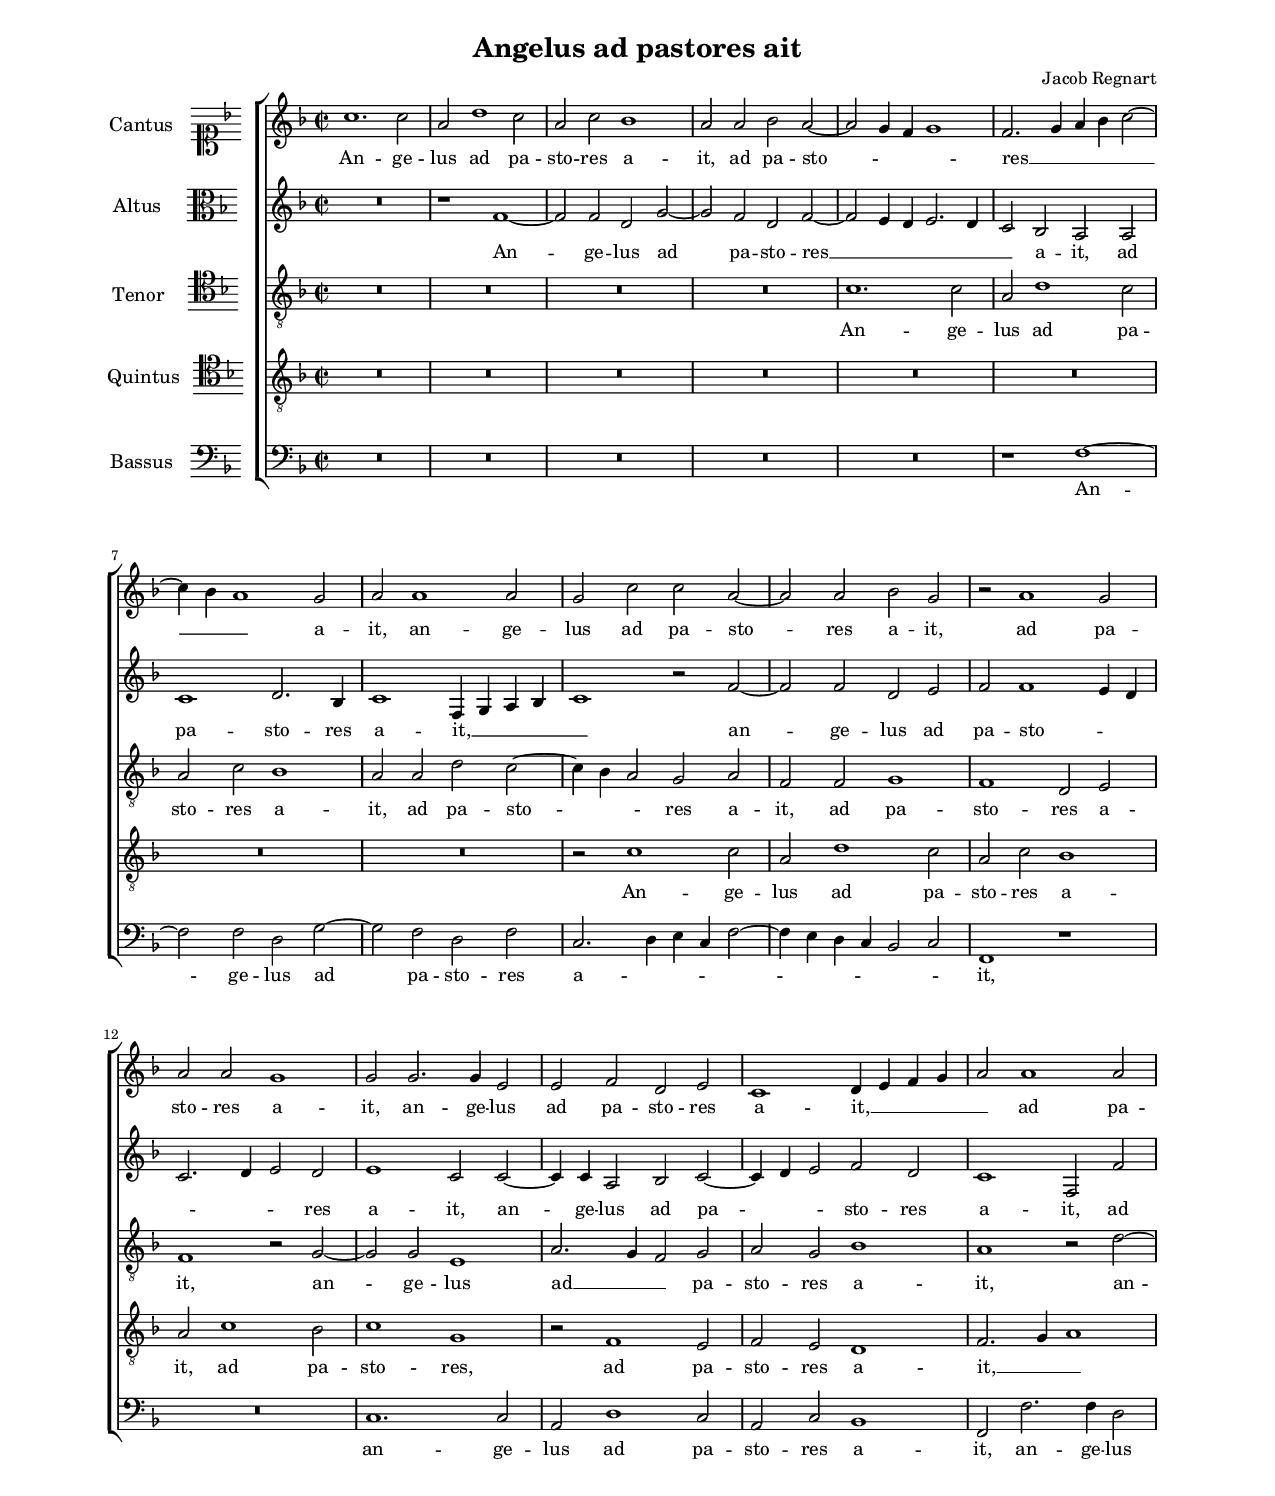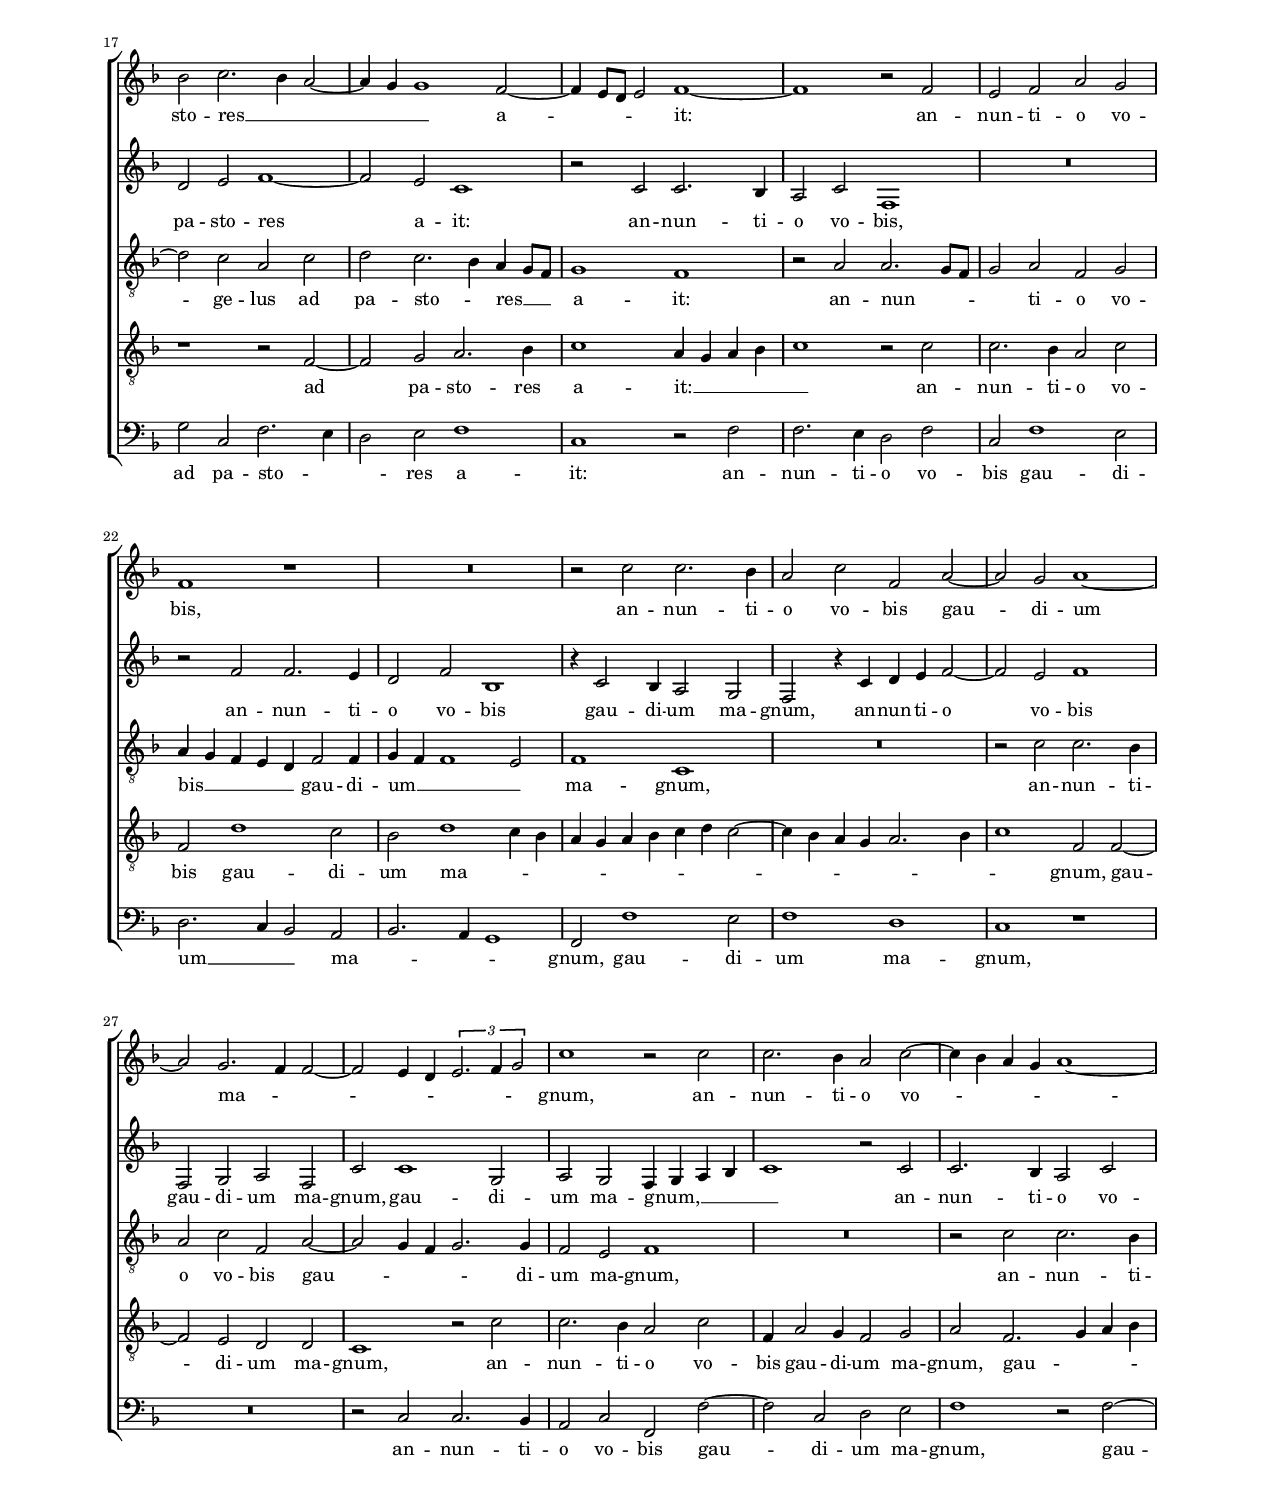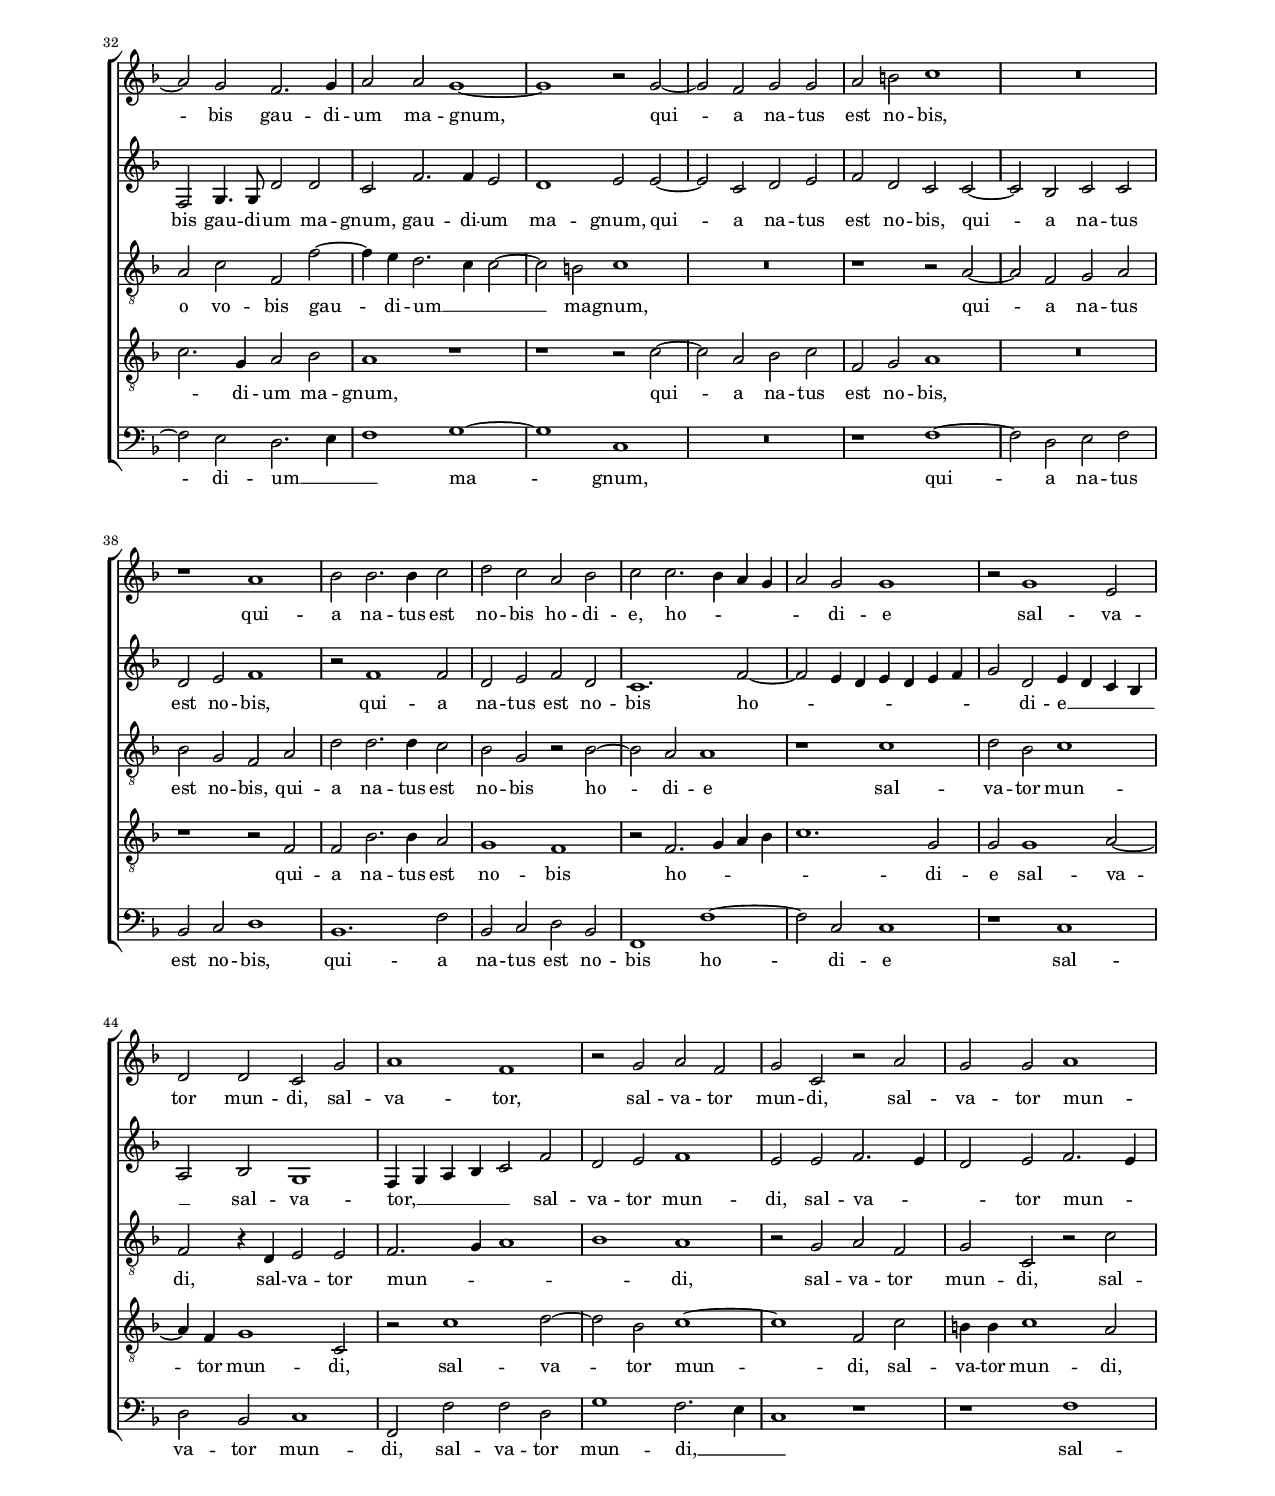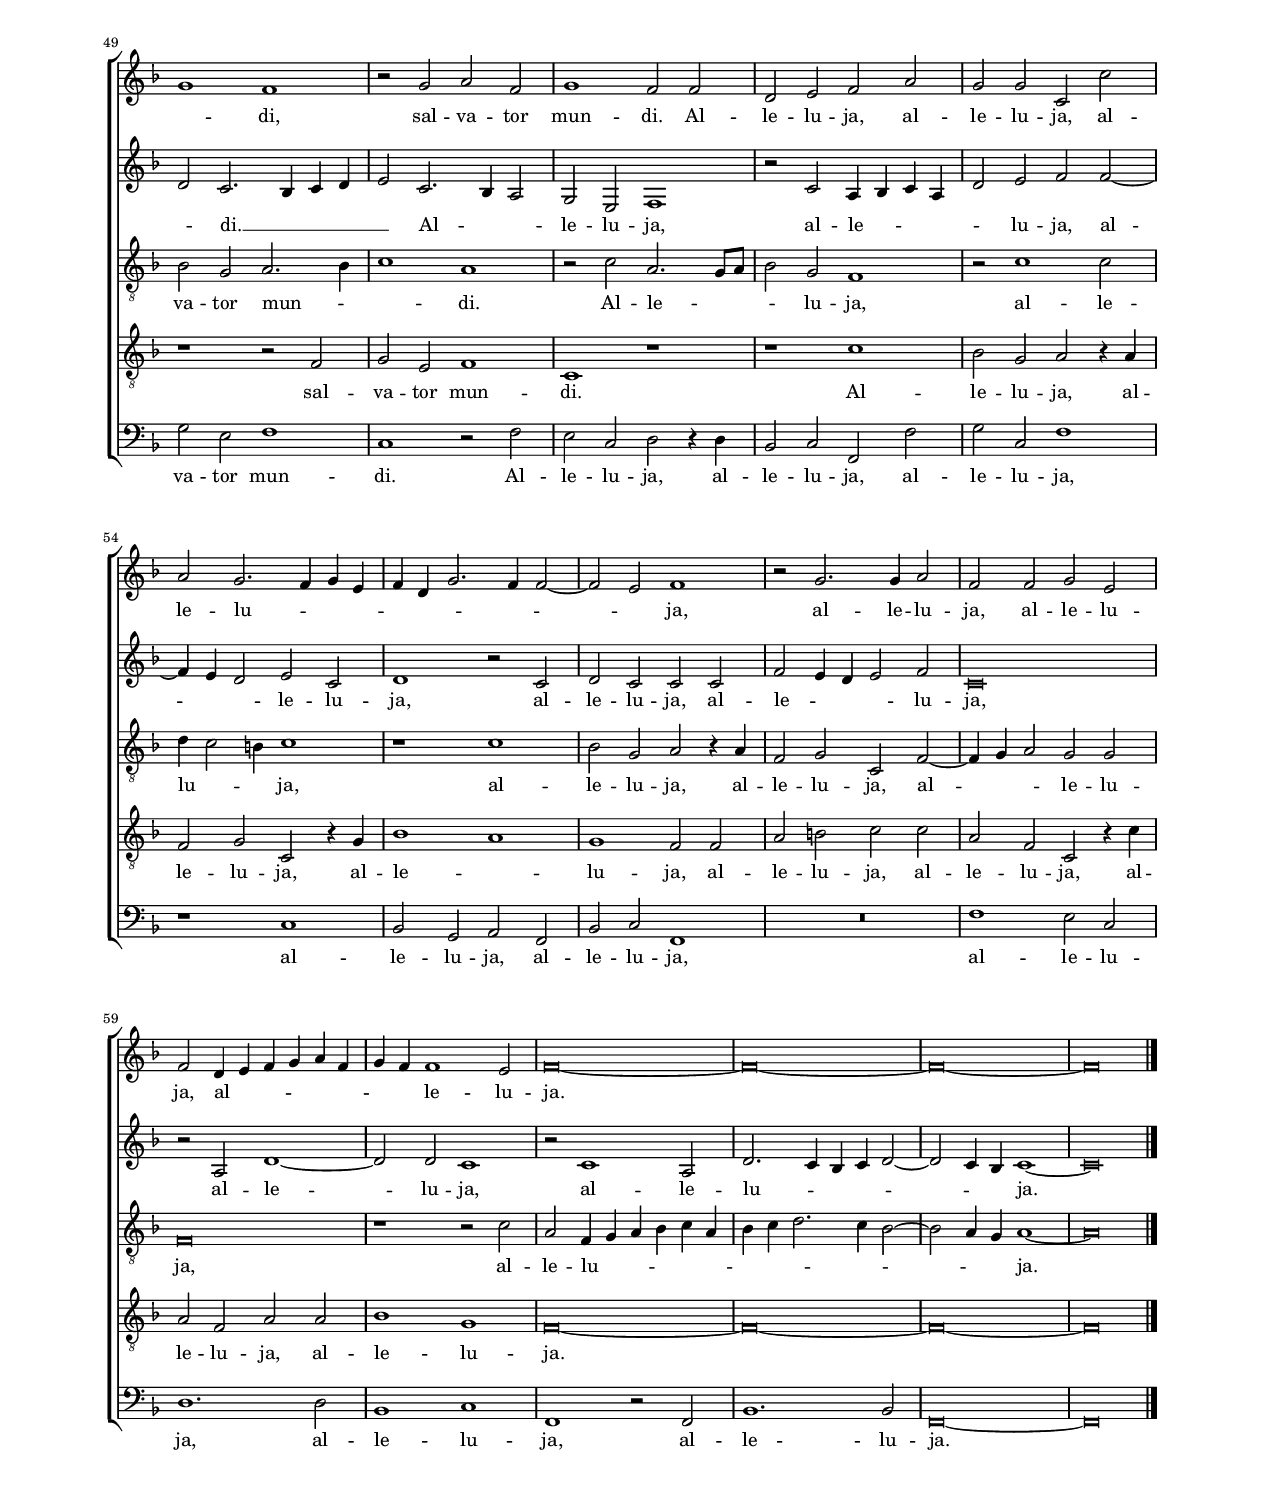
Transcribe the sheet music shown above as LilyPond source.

\header
{
  title="Angelus ad pastores ait"
  composer="Jacob Regnart"
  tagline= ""
}

\version "2.18.2"
\include "deutsch.ly"
#(set-global-staff-size 15)
#(set-default-paper-size "letter")
#(ly:set-option 'point-and-click #f)


\paper
	{
	top-margin = 1.8 \cm
	bottom-margin = 1.8 \cm
	left-margin = 2 \cm
	right-margin = 2 \cm
	ragged-bottom = ##f
	ragged-last-bottom = ##t
	print-page-number = ##f
	system-system-spacing = #'((basic-distance . 18) (minimum-distance . 13) (padding . 7) (strechability . 150))
	systems-per-page = 3
%	min-systems-per-page = 3
	markup-system-spacing #'basic-distance = #12
%	print-all-headers = ##t
%	print-first-page-number = ##t
%	first-page-number = 1
	}

	
global = {
	\key f \major
	\time 2/2 \set Score.measureLength = #(ly:make-moment 2/1)
	% \time 3/1 \once \override Score.TimeSignature.style = #'single-digit
        \skip 1*128 \bar "|."
	}

	ficta = { \once \set suggestAccidentals = ##t }

	forget = #(define-music-function (parser location music) (ly:music?) #{
		\accidentalStyle forget
		$music
		\accidentalStyle default
		#})

	m = \melisma
	me = \melismaEnd
%	\mark \markup { \override #'(style . baroque) { \note  #"breve" #1 = \note #"breve." #1 } }



incipitcantus = \markup { \score {
	{
	\set Staff.instrumentName = \markup { \fontsize #1 "Cantus" }
	\key f \major
	\clef soprano
	s4 \bar ""
	}
	\layout  {
	raggedright = ##t
	indent = 1.6 \cm
	line-width = 2.2\cm
	\context { \Staff \remove Time_signature_engraver }
	\override Staff.Clef.Y-extent = #'(0 . 0)
	}} \hspace #1 }

      
incipitaltus = \markup { \score {
	{
	\set Staff.instrumentName = \markup { \fontsize #1 "Altus" }
	\key f \major
	\clef alto
	s4 \bar ""
	}
	\layout  {
	raggedright = ##t
	indent = 1.6 \cm
	line-width = 2.2\cm
	\context { \Staff \remove Time_signature_engraver }
	\override Staff.Clef.Y-extent = #'(0 . 0)
	}} \hspace #1 }


incipittenor = \markup { \score {
	{
	\set Staff.instrumentName = \markup { \fontsize #1 "Tenor" }
	\key f \major
	\clef tenor
	s4 \bar ""
	}
	\layout  {
	raggedright = ##t
	indent = 1.6 \cm
	line-width = 2.2\cm
	\context { \Staff \remove Time_signature_engraver }
	\override Staff.Clef.Y-extent = #'(0 . 0)
	}} \hspace #1 }
      
      
incipitquintus = \markup { \score {
	{
	\set Staff.instrumentName = \markup { \fontsize #1 "Quintus" }
	\key f \major
	\clef tenor
	s4 \bar ""
	}
	\layout  {
	raggedright = ##t
	indent = 1.6 \cm
	line-width = 2.2\cm
	\context { \Staff \remove Time_signature_engraver }
	\override Staff.Clef.Y-extent = #'(0 . 0)
	}} \hspace #1 }
      
      
incipitbassus = \markup { \score {
	{
	\set Staff.instrumentName = \markup { \fontsize #1 "Bassus" }
	\key f \major
	\clef bass
	s4 \bar ""
	}
	\layout  {
	raggedright = ##t
	indent = 1.6 \cm
	line-width = 2.2\cm
	\context { \Staff \remove Time_signature_engraver }
	\override Staff.Clef.Y-extent = #'(0 . 0)
	}} \hspace #1 }


cantus =  \relative c''
	{
	c1. c2
	a2 d1 c2
	a2 c b1
	a2 a b a~
%5
	a2 g4 f g1 |
	f2. g4 a b c2~
	c4 b a1 g2
	a2 a1 a2 |
	g2 c c a~
%10
	a2 a b g |
	r2 a1 g2
	a2 a g1
	g2 g2. g4 e2
	e2 f d e
%15
	c1 d4 e f g |
	a2 a1 a2
	b2 c2. b4 a2~
	a4 g g1 f2~
	f4 e8 d e2 f1~
%20
	f1 r2 f |
	e2 f a g
	f1 r
	R\breve
	r2 c' c2. b4
%25
	a2 c f, a~ |
	a2 g a1~
	a2 g2. f4 f2~
        f2 e4 d \tuplet 3/2 { e2. f4 g2 }
	c1 r2 c
%30
	c2. b4 a2 c~ |
	c4 b a g a1~
	a2 g f2. g4
	a2 a g1~
	g1 r2 g~
%35
	g2 f g g |
	a2 h c1
	R\breve
	r1 a
	b2 b2. b4 c2
%40
	d2 c a b |
	c2 c2. b4 a g
	a2 g g1
	r2 g1 e2
	d2 d c g'
%45
	a1 f |
	r2 g a f
	g2 c, r a'
	g2 g a1
	g1 f
%50
	r2 g a f |
	g1 f2 f
	d2 e f a
	g2 g c, c'
	a2 g2. f4 g e
%55
	f4 d g2. f4 f2~ |
	f2 e f1
	r2 g2. g4 a2
	f2 f g e
	f2 d4 e f g a f
%60
	g4 f f1 e2 |
	f\breve~
	f\breve~
	f\breve~
	f\breve |
	}


altus =  \relative c'
        {
	R\breve
	r1 f~
	f2 f d g~
	g2 f d f~
%5
	f2 e4 d e2. d4 |
	c2 b a a
	c1 d2. b4
	c1 f,4 g a b
	c1 r2 f~
%10
	f2 f d e |
	f2 f1 e4 d
	c2. d4 e2 d
	e1 c2 c~
	c4 c a2 b c~
%15
	c4 d e2 f d |
	c1 f,2 f'
	d2 e f1~
	f2 e c1
	r2 c c2. b4
%20
	a2 c f,1 |
	R\breve
	r2 f' f2. e4
	d2 f b,1
	r4 c2 b4 a2 g
%25
	f2 r4 c' d e f2~ |
	f2 e f1
	f,2 g a f
	c'2 c1 g2
	a2 g f4 g a b
%30
	c1 r2 c |
	c2. b4 a2 c
	f,2 g4. g8 d'2 d
	c2 f2. f4 e2
	d1 e2 e~
%35
	e2 c d e |
	f2 d c c~
	c2 b c c
	d2 e f1
	r2 f1 f2
%40
	d2 e f d |
	c1. f2~
	f2 e4 d e d e f
	g2 d e4 d c b
	a2 b g1
%45
	f4 g a b c2 f |
	d2 e f1
	e2 e f2. e4
	d2 e f2. e4
	d2 c2. b4 c d
%50
	e2 c2. b4 a2 | 
	g2 e f1
	r2 c' a4 b c a
	d2 e f f~
	f4 e d2 e c
%55
	d1 r2 c |
	d2 c c c
	f2 e4 d e2 f
	c\breve
	r2 a d1~
%60
	d2 d c1 |
	r2 c1 a2
	d2. c4 b c d2~
	d2 c4 b c1~
	c\breve |
	}


tenor =  \relative c'
	{
	R\breve
	R\breve
	R\breve
	R\breve
%5
	c1. c2 |
	a2 d1 c2
	a2 c b1
	a2 a d c~
	c4 b a2 g a
%10
	f2 f g1 |
	f1 d2 e
	f1 r2 g~
	g2 g e1
	a2. g4 f2 g
%15
	a2 g b1 |
	a1 r2 d~
	d2 c a c
	d2 c2. b4 a g8 f
	g1 f
%20
	r2 a a2. g8 f |
	g2 a f g
	a4 g f e d f2 f4
	g4 f f1 e2
	f1 c
%25
	R\breve |
	r2 c' c2. b4
	a2 c f, a~
	a2 g4 f g2. g4
	f2 e f1
%30
	R\breve |
	r2 c' c2. b4
	a2 c f, f'~
	f4 e d2. c4 c2~
	c2 h c1
%35
	R\breve |
	r1 r2 a~
	a2 f g a
	b2 g f a
	d2 d2. d4 c2
%40
	b2 g r b~ |
	b2 a a1
	r1 c
	d2 b c1
	f,2 r4 d e2 e
%45
	f2. g4 a1 |
	b1 a
	r2 g a f
	g2 c, r c'
	b2 g a2. b4
%50
	c1 a |
	r2 c a2. g8 a
	b2 g f1
	r2 c'1 c2
	d4 c2 h4 c1
%55
	r1 c |
	b2 g a r4 a
	f2 g c, f~
	f4 g a2 g g
	f\breve
%60
	r1 r2 c' |
	a2 f4 g a b c a
	b4 c d2. c4 b2~
	b2 a4 g a1~
	a\breve |
	}


quintus  =  \relative c'
	{
	R\breve
	R\breve
	R\breve
	R\breve
%5
	R\breve |
	R\breve
	R\breve
	R\breve
	r2 c1 c2
%10
	a2 d1 c2 |
	a2 c b1
	a2 c1 b2
	c1 g
	r2 f1 e2
%15
	f2 e d1 |
	f2. g4 a1
	r1 r2 f~
	f2 g a2. b4
	c1 a4 g a b
%20
	c1 r2 c |
	c2. b4 a2 c
	f,2 d'1 c2
	b2 d1 c4 b
	a4 g a b c d c2~
%25
	c4 b a g a2. b4 | 
	c1 f,2 f~
	f2 e d d
	c1 r2 c'
	c2. b4 a2 c
%30
	f,4 a2 g4 f2 g |
	a2 f2. g4 a b
	c2. g4 a2 b
	a1 r
	r1 r2 c~
%35
	c2 a b c |
	f,2 g a1
	R\breve
	r1 r2 f
	f2 b2. b4 a2
%40
	g1 f |
	r2 f2. g4 a b
	c1. g2
	g2 g1 a2~
	a4 f g1 c,2
%45
	r2 c'1 d2~ |
	d2 b c1~
	c1 f,2 c'
	h4 h c1 a2
	r1 r2 f
%50
	g2 e f1 |
	c1 r
	r1 c'
	b2 g a r4 a
	f2 g c, r4 g'
%55
	b1 a |
	g1 f2 f
	a2 h c c
	a2 f c r4 c'
	a2 f a a
%60
	b1 g |
	f\breve~
        f\breve~
        f\breve~
        f\breve |
	}


bassus  =  \relative c
	{
	R\breve
	R\breve
	R\breve
	R\breve
%5
	R\breve |
	r1 f~
	f2 f d g~
	g2 f d f
	c2. d4 e c f2~
%10
	f4 e d c b2 c |
	f,1 r
	R\breve
	c'1. c2
	a2 d1 c2
%15
	a2 c b1 |
	f2 f'2. f4 d2
	g2 c, f2. e4
	d2 e f1
	c1 r2 f
%20
	f2. e4 d2 f |
	c2 f1 e2
	d2. c4 b2 a
	b2. a4 g1
	f2 f'1 e2
%25
	f1 d |
	c1 r
	R\breve
	r2 c c2. b4
	a2 c f, f'~
%30
	f2 c d e |
	f1 r2 f~
	f2 e d2. e4
	f1 g~
	g1 c,
%35
	R\breve |
	r1 f~
	f2 d e f
	b,2 c d1
	b1. f'2
%40
	b,2 c d b |
	f1 f'~
	f2 c c1
	r1 c
	d2 b c1
%45
	f,2 f' f d |
	g1 f2. e4
	c1 r
	r1 f
	g2 e f1
%50
	c1 r2 f |
	e2 c d r4 d
	b2 c f, f'
	g2 c, f1
	r1 c
%55
	b2 g a f |
	b2 c f,1
	R\breve
	f'1 e2 c
	d1. d2
%60
	b1 c |
	f,1 r2 f
	b1. b2
	f\breve~
	f\breve |
	}


lyricscantus = \lyricmode {
	An -- ge -- lus ad pa -- sto -- res a -- it,
        ad pa -- sto -- _ _ _ res __ _ _ _ _ _ _ a -- it,
        an -- ge -- lus ad pa -- sto -- res a -- it,
        ad pa -- sto -- res a -- it,
        an -- ge -- lus ad pa -- sto -- res a -- it, __ _ _ _ _
        ad pa -- sto -- res __ _ _ _ _ a -- _ _ _ it:
        an -- nun -- ti -- o vo -- bis,
        an -- nun -- ti -- o vo -- bis gau -- di -- um ma -- _ _ _ _ _ _ _ gnum,
        an -- nun -- ti -- o vo -- _ _ _ _ bis gau -- di -- um ma -- gnum,
        qui -- a na -- tus est no -- bis,
        qui -- a na -- tus est no -- bis
        ho -- di -- e,
        ho -- _ _ _ _ di -- e
        sal -- va -- tor mun -- di,
        sal -- va -- tor,
        sal -- va -- tor mun -- di,
        sal -- va -- tor mun -- _ di,
        sal -- va -- tor mun -- di.
        Al -- le -- lu -- ja,
        al -- le -- lu -- ja,
        al -- le -- lu -- _ _ _ _ _ _ _ _ _ ja,
        al -- le -- lu -- ja,
        al -- le -- lu -- ja,
        al -- _ _ _ _ _ _ _ le -- lu -- ja.
	}


lyricsaltus = \lyricmode {
	An -- ge -- lus ad pa -- sto -- res __ _ _ _ _ _ a -- it,
        ad pa -- sto -- res a -- it, __ _ _ _ _
        an -- ge -- lus ad pa -- sto -- _ _ _ _ _ res a -- it,
        an -- ge -- lus ad pa -- _ _ sto -- res a -- it,
        ad pa -- sto -- res a -- it:
        an -- nun -- ti -- o vo -- bis,
        an -- nun -- ti -- o vo -- bis gau -- di -- um ma -- gnum,
        an -- nun -- ti -- o vo -- bis gau -- di -- um ma -- gnum,
        gau -- di -- um ma -- gnum, __ _ _ _ _
        an -- nun -- ti -- o vo -- bis gau -- di -- um ma -- gnum,
        gau -- di -- um ma -- gnum,
        qui -- a na -- tus est no -- bis,
        qui -- a na -- tus est no -- bis,
        qui -- a na -- tus est no -- bis
        ho -- _ _ _ _ _ _ _ di -- e __ _ _ _ _ 
        sal -- va -- tor, __ _ _ _ _ 
        sal -- va -- tor mun -- di,
        sal -- va -- _ _ tor mun -- _ _ di. __ _ _ _ _
        Al -- _ _ le -- lu -- ja,
        al -- le -- _ _ _ _ lu -- ja,
        al -- _ _ le -- lu -- ja,
        al -- le -- lu -- ja,
        al -- le -- _ _ _ lu -- ja,
        al -- le -- lu -- ja,
        al -- le -- lu -- _ _ _ _ _ _ ja.
	}


lyricstenor = \lyricmode {
	An -- ge -- lus ad pa -- sto -- res a -- it,
        ad pa -- sto -- _ _ res a -- it,
        ad pa -- sto -- res a -- it,
        an -- ge -- lus ad __ _ _ pa -- sto -- res a -- it,
        an -- ge -- lus ad pa -- sto -- _ res __ _ _ a -- it:
        an -- nun -- _ _ _ ti -- o vo -- bis __ _ _ _ _ gau -- di -- um __ _ _ _ ma -- gnum,
        an -- nun -- ti -- o vo -- bis gau -- _ _ _ di -- um ma -- gnum,
        an -- nun -- ti -- o vo -- bis gau -- di -- um __ _ _ ma -- gnum,
        qui -- a na -- tus est no -- bis,
        qui -- a na -- tus est no -- bis
        ho -- di -- e
        sal -- va -- tor mun -- di,
        sal -- va -- tor mun -- _ _ _ di,
        sal -- va -- tor mun -- di,
        sal -- va -- tor mun -- _ _ di.
        Al -- le -- _ _ _ lu -- ja,
        al -- le -- lu -- _ _ ja,
        al -- le -- lu -- ja,
        al -- le -- lu -- ja,
        al -- _ _ le -- lu -- ja,
        al -- le -- lu -- _ _ _ _ _ _ _ _ _ _ _ _ ja.
	}


lyricsquintus = \lyricmode {
	An -- ge -- lus ad pa -- sto -- res a -- it,
        ad pa -- sto -- res,
        ad pa -- sto -- res a -- it, __ _ _
        ad pa -- sto -- res a -- it: __ _ _ _ _
        an -- nun -- ti -- o vo -- bis gau -- di -- um ma -- _ _ _ _ _ _ _ _ _ _ _ _ _ _ _ gnum,
        gau -- di -- um ma -- gnum,
        an -- nun -- ti -- o vo -- bis gau -- di -- um ma -- gnum,
        gau -- _ _ _ _ di -- um ma -- gnum,
        qui -- a na -- tus est no -- bis,
        qui -- a na -- tus est no -- bis
        ho -- _ _ _ _ di -- e
        sal -- va -- tor mun -- di,
        sal -- va -- tor mun -- di,
        sal -- va -- tor mun -- di,
        sal -- va -- tor mun -- di.
        Al -- le -- lu -- ja,
        al -- le -- lu -- ja,
        al -- le -- _ lu -- ja,
        al -- le -- lu -- ja,
        al -- le -- lu -- ja,
        al -- le -- lu -- ja,
        al -- le -- lu -- ja.
	}


lyricsbassus = \lyricmode {
	An -- ge -- lus ad pa -- sto -- res a -- _ _ _ _ _ _ _ _ _ it,
        an -- ge -- lus ad pa -- sto -- res a -- it,
        an -- ge -- lus ad pa -- sto -- _ _ res a -- it:
        an -- nun -- ti -- o vo -- bis gau -- di -- um __ _ _ ma -- _ _ _ gnum,
        gau -- di -- um ma -- gnum,
        an -- nun -- ti -- o vo -- bis gau -- di -- um ma -- gnum,
        gau -- di -- um __ _ _ ma -- gnum,
        qui -- a na -- tus est no -- bis,
        qui -- a na -- tus est no -- bis
        ho -- di -- e
        sal -- va -- tor mun -- di,
        sal -- va -- tor mun -- di, __ _ _
        sal -- va -- tor mun -- di.
        Al -- le -- lu -- ja,
        al -- le -- lu -- ja,
        al -- le -- lu -- ja,
        al -- le -- lu -- ja,
        al -- le -- lu -- ja,
        al -- le -- lu -- ja,
        al -- le -- lu -- ja,
        al -- le -- lu -- ja.
	}


\score
{  
  % \transpose {
	\new ChoirStaff \with { \override StaffGrouper.staff-staff-spacing.basic-distance = #12 }
	<<

	\new Staff << \global
	\new Voice="v1" {
		\set Staff.instrumentName=\incipitcantus
%		\set Staff.instrumentName= "S"
		\set Staff.midiInstrument = "reed organ"
		\clef violin
		\cantus }
	\new Lyrics \lyricsto "v1" {\lyricscantus }
	>>


	\new Staff << \global
	\new Voice="v2" {
		\set Staff.instrumentName=\incipitaltus
%		\set Staff.instrumentName= "A"
		\set Staff.midiInstrument = "reed organ"
		\clef violin 
		\altus}
	\new Lyrics \lyricsto "v2" {\lyricsaltus }
	>>


	\new Staff << \global
	\new Voice="v3" {
		\set Staff.instrumentName=\incipittenor
%		\set Staff.instrumentName= "T"
		\set Staff.midiInstrument = "reed organ"
		\clef "G_8"
		\tenor }
	\new Lyrics \lyricsto "v3" {\lyricstenor }
	>>


	\new Staff << \global
	\new Voice="v5" {
		\set Staff.instrumentName=\incipitquintus
%		\set Staff.instrumentName= "Q"
		\set Staff.midiInstrument = "reed organ"
		\clef "G_8"
		\quintus}
	\new Lyrics \lyricsto "v5" {\lyricsquintus }
	>>


	\new Staff << \global
	\new Voice="v4" {
		\set Staff.instrumentName=\incipitbassus
%		\set Staff.instrumentName= "B"
		\set Staff.midiInstrument = "reed organ"
		\clef bass 
		\bassus }
	\new Lyrics \lyricsto "v4" {\lyricsbassus}
	>>

	>>
	% } % transpose

	\layout
	{
	indent = 2.5\cm
%	\context { \Lyrics \override VerticalAxisGroup.nonstaff-relatedstaff-spacing.padding = #1.4 }
%	\context { \Lyrics \override LyricText.font-size = #1 }
	\context { \Staff \override TimeSignature.break-visibility = #end-of-line-invisible }
%	\context { \Staff \override InstrumentName.X-offset = #'-25 }
%	\context { \Voice \override Slur.transparent = ##t }
%	\context { \Voice \override AccidentalSuggestion.avoid-slur = #'ignore }
%	\context { \Voice \override AccidentalSuggestion.outside-staff-priority = ##f }
	\context { \Score \override BarNumber.padding = #2 }
	\context { \Voice \override NoteHead.style = #'baroque }
	}

\midi
	{
    	\tempo 2 = 90
	}

}


% EOF